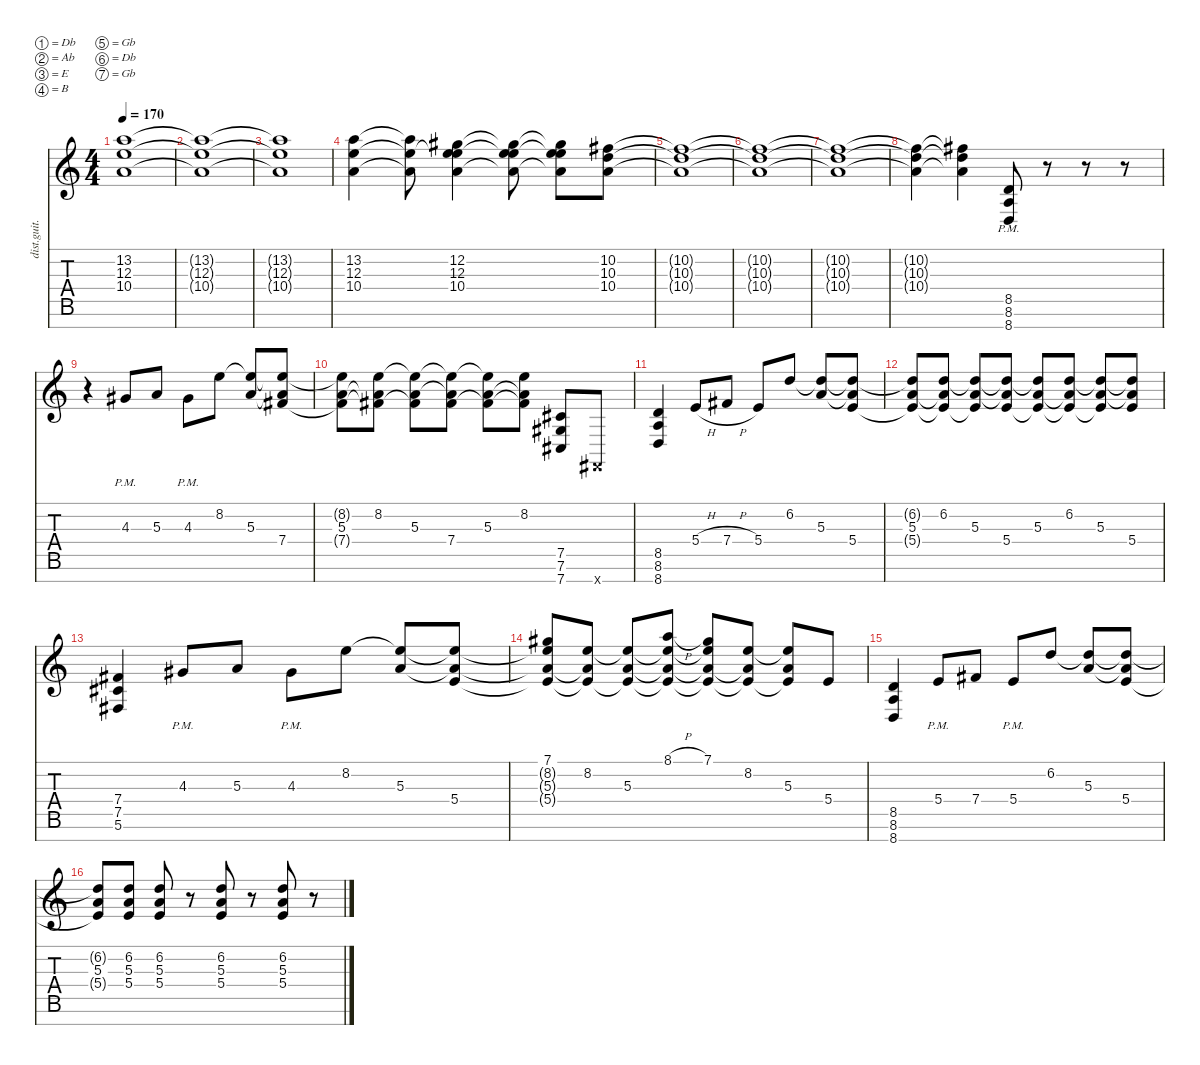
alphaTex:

\defaultSystemsLayout 4
\hideDynamics
\bracketExtendMode nobrackets
\otherSystemsTrackNameOrientation horizontal
\track ("Distortion Guitar" "dist.guit.") {instrument distortionguitar}
\staff {score tabs}
\tuning (Db4 Ab3 E3 B2 Gb2 Db2 Gb1)
\ts (4 4)
\tempo 170
\clef g2
\ks c
(13.2 12.3 10.4).1{dy mf beam Down} |
(10.4{t} 12.3{t} 13.2{t}).1{beam Down} |
(13.2{t} 12.3{t} 10.4{t}).1{beam Down} |
(10.4 12.3 13.2).4{beam Down} (10.4{t} 12.3{t} 13.2{t}).8{beam Down} (10.4 12.3 12.2{acc #} 12.3{t}).4{beam Down} (12.2{t acc #} 12.3{t} 10.4{t} 12.3{t}).8{beam Down} (10.4{t} 12.3{t} 12.2{t acc #} 12.3{t}).8{beam Down} (10.2{acc #} 10.3 10.4).8{beam Down} |
(10.4{t} 10.3{t} 10.2{t acc #}).1{beam Down} |
(10.4{t} 10.3{t} 10.2{t acc #}).1{beam Down} |
(10.4{t} 10.3{t} 10.2{t acc #}).1{beam Down} |
(10.4{t} 10.3{t} 10.2{t acc #}).4{beam Down} (10.2{t acc #} 10.3{t} 10.4{t}).4{beam Down} (8.7{pm} 8.6{pm} 8.5{pm}).8{beam Up} r.8{beam Up} r.8{beam Up} r.8{beam Up} |
r.4{beam Down} 4.3{pm acc #}.8{beam Up} 5.3.8{beam Up} 4.3{pm acc #}.8{beam Down} 8.2.8{beam Down} (5.3 8.2{t}).8{beam Up} (7.4{acc #} 8.2{t} 5.3{t}).8{beam Up} |
(5.3 8.2{t} 7.4{t acc #}).8{beam Down} (8.2 5.3{t} 7.4{t acc #}).8{beam Down} (5.3 8.2{t} 7.4{t acc #}).8{beam Down} (7.4{acc #} 8.2{t} 5.3{t}).8{beam Down} (5.3 8.2{t} 7.4{t acc #}).8{beam Down} (8.2 5.3{t} 7.4{t acc #}).8{beam Down} (7.7{acc #} 7.6{acc #} 7.5{acc #}).8{beam Up} 0.7{x acc #}.8{beam Up} |
(8.7 8.6 8.5).4{beam Up} 5.4{h}.8{beam Up} 7.4{h acc #}.8{beam Up} 5.4.8{beam Up} 6.2.8{beam Up} (5.3 6.2{t}).8{beam Up} (5.4 6.2{t} 5.3{t}).8{beam Up} |
(5.3 6.2{t} 5.4{t}).8{beam Up} (6.2 5.3{t} 5.4{t}).8{beam Up} (5.3 6.2{t} 5.4{t}).8{beam Up} (5.4 6.2{t} 5.3{t}).8{beam Up} (5.3 6.2{t} 5.4{t}).8{beam Up} (6.2 5.3{t} 5.4{t}).8{beam Up} (5.3 6.2{t} 5.4{t}).8{beam Up} (5.4 6.2{t} 5.3{t}).8{beam Up} |
(5.6{acc #} 7.5{acc #} 7.4{acc #}).4{beam Up} 4.3{pm acc #}.8{beam Up} 5.3.8{beam Up} 4.3{pm acc #}.8{beam Down} 8.2.8{beam Down} (5.3 8.2{t}).8{beam Up} (5.4 8.2{t} 5.3{t}).8{beam Up} |
(7.1{acc #} 8.2{t} 5.3{t} 5.4{t}).8{beam Up} (8.2 5.3{t} 5.4{t}).8{beam Up} (5.3 8.2{t} 5.4{t}).8{beam Up} (8.1{h} 8.2{t} 5.3{t} 5.4{t}).8{beam Up} (7.1{acc #} 8.2{t} 5.3{t} 5.4{t}).8{beam Up} (8.2 5.3{t} 5.4{t}).8{beam Up} (5.3 8.2{t} 5.4{t}).8{beam Up} 5.4.8{beam Up} |
(8.7 8.6 8.5).4{beam Up} 5.4{pm}.8{beam Up} 7.4{acc #}.8{beam Up} 5.4{pm}.8{beam Up} 6.2.8{beam Up} (5.3 6.2{t}).8{beam Up} (5.4 6.2{t} 5.3{t}).8{beam Up} |
(5.3 6.2{t} 5.4{t}).8{beam Up} (6.2 5.3 5.4).8{beam Up} (6.2 5.4 5.3).8{beam Up} r.8{beam Up} (6.2 5.3 5.4).8{beam Up} r.8{beam Up} (6.2 5.4 5.3).8{beam Up} r.8{beam Up}
